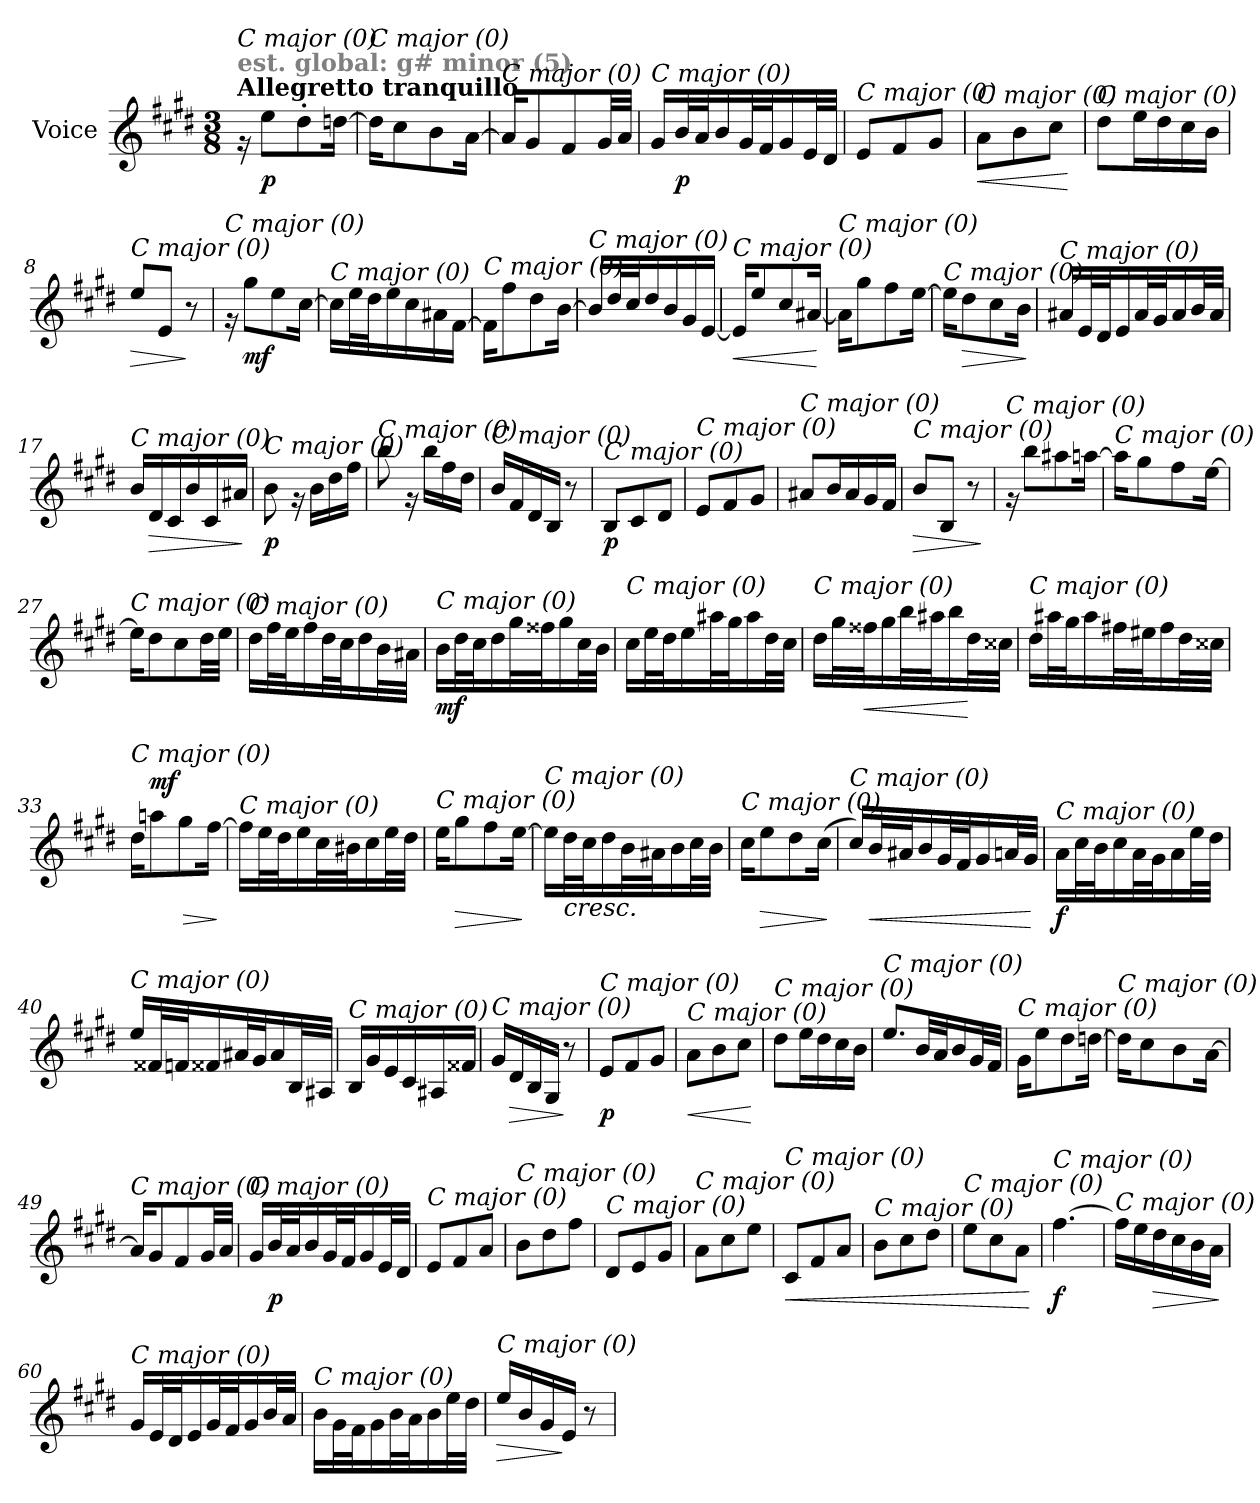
**kern	**dynam
*part1	*part1
*staff1	*staff1
*I"Voice	*
*I'V	*
*clefG2	*
*k[f#c#g#d#]	*
*M3/8	*
*MM56	*
=1	=1
!LO:TX:a:B:t=Allegretto tranquillo	!
!LO:TX:a:B:color=#808080:t=est. global&colon; g# minor (5)	!
!LO:TX:i:t=C major (0)	!
16rg	.
!	!LO:DY:b
8ee\L	p
8dd#'\	.
[16ddn\Jk	.
=2	=2
!LO:TX:i:t=C major (0)	!
16dd\KL]	.
8cc#\	.
8b\	.
[16a\Jk	.
=3	=3
!LO:TX:i:t=C major (0)	!
16a/KL]	.
8g#/	.
8f#/	.
32g#/LL	.
32a/JJJ	.
=4	=4
!LO:TX:i:t=C major (0)	!
16g#/LL	.
!	!LO:DY:b
32b/L	p
32a/J	.
16b/	.
32g#/L	.
32f#/J	.
16g#/	.
32e/L	.
32d#/JJJ	.
=5	=5
!LO:TX:i:t=C major (0)	!
8e/L	.
8f#/	.
8g#/J	.
=6	=6
!LO:TX:i:t=C major (0)	!
!	!LO:HP:b
8a\L	<
8b\	.
8cc#\J	.
.	[
=7	=7
!LO:TX:i:t=C major (0)	!
8dd#\L	.
16ee\L	.
16dd#\	.
16cc#\	.
16b\JJ	.
!!LO:LB:g=z
=8	=8
!LO:TX:i:t=C major (0)	!
!	!LO:HP:b
8ee/L	>
8e/J	.
8r	]
=9	=9
!LO:TX:i:t=C major (0)	!
16rg	.
!	!LO:DY:b
8gg#\L	mf
8ee\	.
[16cc#\Jk	.
=10	=10
!LO:TX:i:t=C major (0)	!
16cc#\LL]	.
32ee\L	.
32dd#\J	.
16ee\	.
16cc#\	.
16a#X\	.
[16f#\JJ	.
=11	=11
!LO:TX:i:t=C major (0)	!
16f#\KL]	.
8ff#\	.
8dd#\	.
[16b\Jk	.
=12	=12
!LO:TX:i:t=C major (0)	!
16b/LL]	.
32dd#/L	.
32cc#/J	.
16dd#/	.
16b/	.
16g#/	.
[16e/JJ	.
=13	=13
!LO:TX:i:t=C major (0)	!
!	!LO:HP:b
16e/KL]	<
8ee/	.
8cc#/	.
[16a#X/Jk	.
.	[
=14	=14
!LO:TX:i:t=C major (0)	!
16a#\KL]	.
8gg#\	.
8ff#\	.
[16ee\Jk	.
=15	=15
!LO:TX:i:t=C major (0)	!
16ee\KL]	.
!	!LO:HP:b
8dd#\	>
8cc#\	.
16b\Jk	.
.	]
!!LO:LB:g=z
=16	=16
!LO:TX:i:t=C major (0)	!
16a#X/LL	.
32e/L	.
32d#/J	.
16e/	.
32a#/L	.
32g#/J	.
16a#/	.
32b/L	.
32a#/JJJ	.
=17	=17
!LO:TX:i:t=C major (0)	!
16b/LL	.
!	!LO:HP:b
16d#/	>
16c#/	.
16b/	.
16c#/	.
16a#X/JJ	.
.	]
=18	=18
!LO:TX:i:t=C major (0)	!
!	!LO:DY:b
8b\	p
16rg	.
16b\LL	.
16dd#\	.
16ff#\JJ	.
=19	=19
!LO:TX:i:t=C major (0)	!
8bb\	.
16rg	.
16bb\LL	.
16ff#\	.
16dd#\JJ	.
=20	=20
!LO:TX:i:t=C major (0)	!
16b/LL	.
16f#/	.
16d#/	.
16B/JJ	.
8r	.
=21	=21
!LO:TX:i:t=C major (0)	!
!	!LO:DY:b
8B/L	p
8c#/	.
8d#/J	.
=22	=22
!LO:TX:i:t=C major (0)	!
8e/L	.
8f#/	.
8g#/J	.
!!LO:LB:g=z
=23	=23
!LO:TX:i:t=C major (0)	!
8a#X/L	.
16b/L	.
16a#/	.
16g#/	.
16f#/JJ	.
=24	=24
!LO:TX:i:t=C major (0)	!
!	!LO:HP:b
8b/L	>
8B/J	.
8r	.
.	]
=25	=25
!LO:TX:i:t=C major (0)	!
16rg	.
8bb\L	.
8aa#X\	.
[16aan\Jk	.
=26	=26
!LO:TX:i:t=C major (0)	!
16aa\KL]	.
8gg#\	.
8ff#\	.
[16ee\Jk	.
=27	=27
!LO:TX:i:t=C major (0)	!
16ee\KL]	.
8dd#\	.
8cc#\	.
32dd#\LL	.
32ee\JJJ	.
=28	=28
!LO:TX:i:t=C major (0)	!
16dd#\LL	.
32ff#\L	.
32ee\J	.
16ff#\	.
32dd#\L	.
32cc#\J	.
16dd#\	.
32b\L	.
32a#X\JJJ	.
!!LO:LB:g=z
=29	=29
!LO:TX:i:t=C major (0)	!
!	!LO:DY:b
16b\LL	mf
32dd#\L	.
32cc#\J	.
16dd#\	.
32gg#\L	.
32ff##X\J	.
16gg#\	.
32cc#\L	.
32b\JJJ	.
=30	=30
!LO:TX:i:t=C major (0)	!
16cc#\LL	.
32ee\L	.
32dd#\J	.
16ee\	.
32aa#X\L	.
32gg#\J	.
16aa#\	.
32dd#\L	.
32cc#\JJJ	.
=31	=31
!LO:TX:i:t=C major (0)	!
16dd#\LL	.
32gg#\L	.
!	!LO:HP:b
32ff##X\J	<
16gg#\	.
32bb\L	.
32aa#X\J	.
16bb\	.
32dd#\L	[
32cc##X\JJJ	.
!!LO:LB:g=z
=32	=32
!LO:TX:i:t=C major (0)	!
16dd#\LL	.
32aa#X\L	.
32gg#\J	.
16aa#\	.
32ff#X\L	.
32ee#X\J	.
16ff#\	.
32dd#\L	.
32cc##X\JJJ	.
=33	=33
!LO:TX:i:t=C major (0)	!
16dd#\KL	.
!	!LO:HP:b
!	!LO:DY:n=1:a
8aan\	> mf
8gg#\	.
[16ff#\Jk	.
.	]
=34	=34
!LO:TX:i:t=C major (0)	!
16ff#\LL]	.
32ee\L	.
32dd#\J	.
16ee\	.
32cc#\L	.
32b#X\J	.
16cc#\	.
32ee\L	.
32dd#\JJJ	.
=35	=35
!LO:TX:i:t=C major (0)	!
16ee\KL	.
!	!LO:HP:b
8gg#\	>
8ff#\	.
[16ee\Jk	.
.	]
=36	=36
!LO:TX:i:t=C major (0)	!
16ee\LL]	.
!LO:TX:b:i:t=cresc.	!
32dd#\L	.
32cc#\J	.
16dd#\	.
32b\L	.
32a#X\J	.
16b\	.
32cc#\L	.
32b\JJJ	.
!!LO:LB:g=z
=37	=37
!LO:TX:i:t=C major (0)	!
16cc#\KL	.
!	!LO:HP:b
8ee\	>
8dd#\	.
(>16cc#\Jk	.
.	]
=38	=38
!LO:TX:i:t=C major (0)	!
16cc#/LL)	.
!	!LO:HP:b
32b/L	<
32a#X/J	.
16b/	.
32g#/L	.
32f#/J	.
16g#/	.
32an/L	.
32g#/JJJ	.
.	[
=39	=39
!LO:TX:i:t=C major (0)	!
!	!LO:DY:b
16a\LL	f
32cc#\L	.
32b\J	.
16cc#\	.
32a\L	.
32g#\J	.
16a\	.
32ee\L	.
32dd#\JJJ	.
=40	=40
!LO:TX:i:t=C major (0)	!
16ee/LL	.
32f##X/L	.
32fni/J	.
16f##/	.
32a#X/L	.
32g#/J	.
16a#/	.
32B/L	.
32A#X/JJJ	.
!!LO:LB:g=z
=41	=41
!LO:TX:i:t=C major (0)	!
16B/LL	.
16g#/	.
16e/	.
16c#/	.
16A#X/	.
16f##X/JJ	.
=42	=42
!LO:TX:i:t=C major (0)	!
16g#/LL	.
!	!LO:HP:b
16d#/	>
16B/	.
16G#/JJ	.
8r	]
=43	=43
!LO:TX:i:t=C major (0)	!
!	!LO:DY:b
8e/L	p
8f#/	.
8g#/J	.
=44	=44
!LO:TX:i:t=C major (0)	!
!	!LO:HP:b
8a\L	<
8b\	.
8cc#\J	.
.	[
=45	=45
!LO:TX:i:t=C major (0)	!
8dd#\L	.
16ee\L	.
16dd#\	.
16cc#\	.
16b\JJ	.
=46	=46
!LO:TX:i:t=C major (0)	!
8.ee/L	.
32b/LL	.
32a/J	.
16b/	.
32g#/L	.
32f#/JJJ	.
=47	=47
!LO:TX:i:t=C major (0)	!
16g#\KL	.
8ee\	.
8dd#\	.
[16ddn\Jk	.
!!LO:LB:g=z
=48	=48
!LO:TX:i:t=C major (0)	!
16dd\KL]	.
8cc#\	.
8b\	.
[16a\Jk	.
=49	=49
!LO:TX:i:t=C major (0)	!
16a/KL]	.
8g#/	.
8f#/	.
32g#/LL	.
32a/JJJ	.
=50	=50
!LO:TX:i:t=C major (0)	!
16g#/LL	.
!	!LO:DY:b
32b/L	p
32a/J	.
16b/	.
32g#/L	.
32f#/J	.
16g#/	.
32e/L	.
32d#/JJJ	.
=51	=51
!LO:TX:i:t=C major (0)	!
8e/L	.
8f#/	.
8a/J	.
=52	=52
!LO:TX:i:t=C major (0)	!
8b\L	.
8dd#\	.
8ff#\J	.
=53	=53
!LO:TX:i:t=C major (0)	!
8d#/L	.
8e/	.
8g#/J	.
=54	=54
!LO:TX:i:t=C major (0)	!
8a\L	.
8cc#\	.
8ee\J	.
=55	=55
!LO:TX:i:t=C major (0)	!
!	!LO:HP:b
8c#/L	<
8f#/	.
8a/J	.
=56	=56
!LO:TX:i:t=C major (0)	!
8b\L	.
8cc#\	.
8dd#\J	.
!!LO:LB:g=z
=57	=57
!LO:TX:i:t=C major (0)	!
8ee\L	.
8cc#\	.
8a\J	.
.	[
=58	=58
!LO:TX:i:t=C major (0)	!
!	!LO:DY:b
[4.ff#\	f
=59	=59
!LO:TX:i:t=C major (0)	!
16ff#\LL]	.
16ee\	.
!	!LO:HP:b
16dd#\	>
16cc#\	.
16b\	.
16a\JJ	.
.	]
=60	=60
!LO:TX:i:t=C major (0)	!
16g#/LL	.
32e/L	.
32d#/J	.
16e/	.
32g#/L	.
32f#/J	.
16g#/	.
32b/L	.
32a/JJJ	.
=61	=61
!LO:TX:i:t=C major (0)	!
16b\LL	.
32g#\L	.
32f#\J	.
16g#\	.
32b\L	.
32a\J	.
16b\	.
32ee\L	.
32dd#\JJJ	.
=62	=62
!LO:TX:i:t=C major (0)	!
!	!LO:HP:b
16ee/LL	>
16b/	.
16g#/	.
16e/JJ	]
8r	.
=	=
*-	*-
